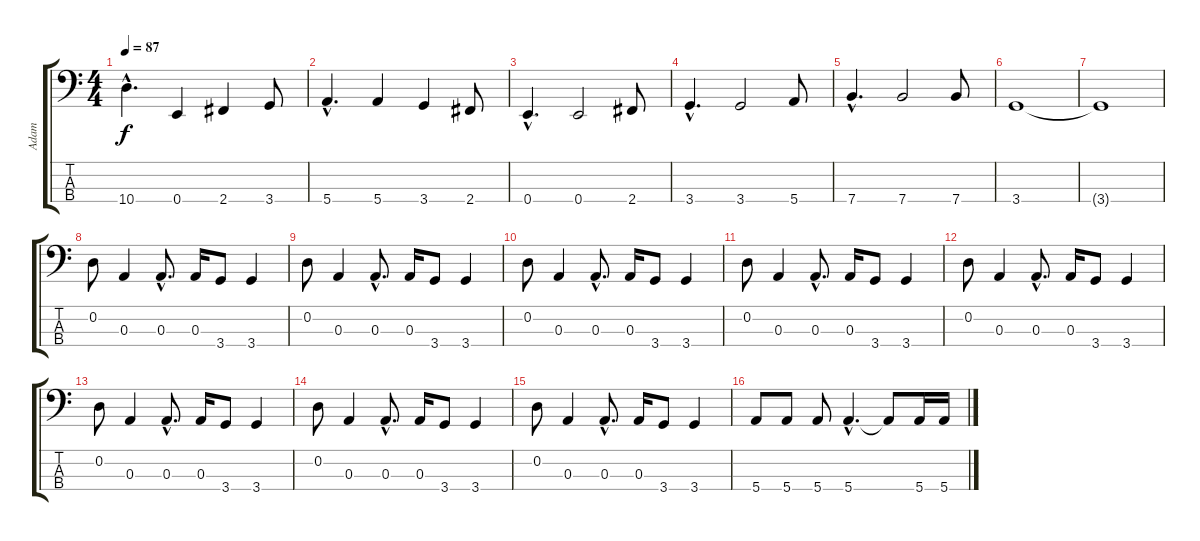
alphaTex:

\track ("Adam" "Adam") {instrument electricbassfinger}
\staff {score tabs}
\tuning (G2 D2 A1 E1) {hide}
\ts (4 4)
\tempo 87
\clef f4
\ks c
10.4{hac}.4{d dy f} 0.4.4 2.4.4 3.4.8 |
5.4{hac}.4{d} 5.4.4 3.4.4 2.4.8 |
0.4{hac}.4{d} 0.4.2 2.4.8 |
3.4{hac}.4{d} 3.4.2 5.4.8 |
7.4{hac}.4{d} 7.4.2 7.4.8 |
3.4.1 |
3.4{t}.1 |
0.2.8 0.3.4 0.3{hac}.8{d} 0.3.16 3.4.8 3.4.4 |
0.2.8 0.3.4 0.3{hac}.8{d} 0.3.16 3.4.8 3.4.4 |
0.2.8 0.3.4 0.3{hac}.8{d} 0.3.16 3.4.8 3.4.4 |
0.2.8 0.3.4 0.3{hac}.8{d} 0.3.16 3.4.8 3.4.4 |
0.2.8 0.3.4 0.3{hac}.8{d} 0.3.16 3.4.8 3.4.4 |
0.2.8 0.3.4 0.3{hac}.8{d} 0.3.16 3.4.8 3.4.4 |
0.2.8 0.3.4 0.3{hac}.8{d} 0.3.16 3.4.8 3.4.4 |
0.2.8 0.3.4 0.3{hac}.8{d} 0.3.16 3.4.8 3.4.4 |
5.4.8 5.4.8 5.4.8 5.4{hac}.4{d} 5.4{t}.8 5.4.16 5.4.16
